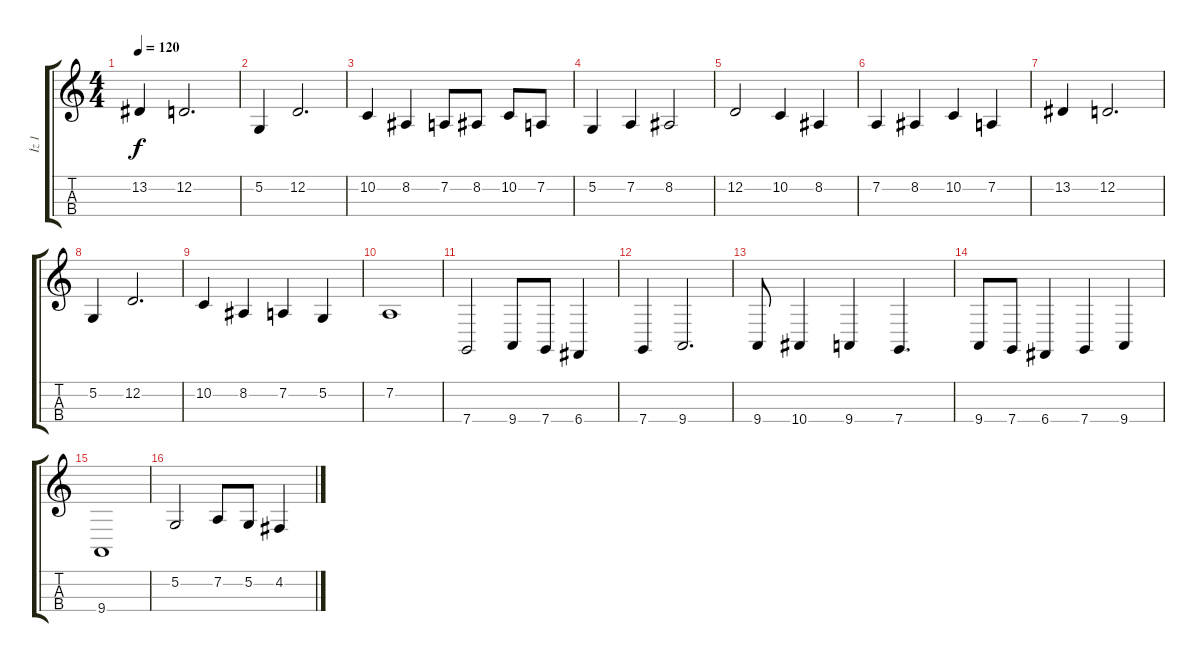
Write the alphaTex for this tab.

\track ("İz 1" "İz 1") {instrument cello}
\staff {score tabs}
\tuning (A3 D3 G2 C2) {hide}
\ts (4 4)
\tempo 120
\clef g2
\ks c
13.2.4{dy f} 12.2.2{d} |
5.2.4 12.2.2{d} |
10.2.4 8.2.4 7.2.8 8.2.8 10.2.8 7.2.8 |
5.2.4 7.2.4 8.2.2 |
12.2.2 10.2.4 8.2.4 |
7.2.4 8.2.4 10.2.4 7.2.4 |
13.2.4 12.2.2{d} |
5.2.4 12.2.2{d} |
10.2.4 8.2.4 7.2.4 5.2.4 |
7.2.1 |
7.4.2 9.4.8 7.4.8 6.4.4 |
7.4.4 9.4.2{d} |
9.4.8 10.4.4 9.4.4 7.4.4{d} |
9.4.8 7.4.8 6.4.4 7.4.4 9.4.4 |
9.4.1 |
5.2.2 7.2.8 5.2.8 4.2.4
